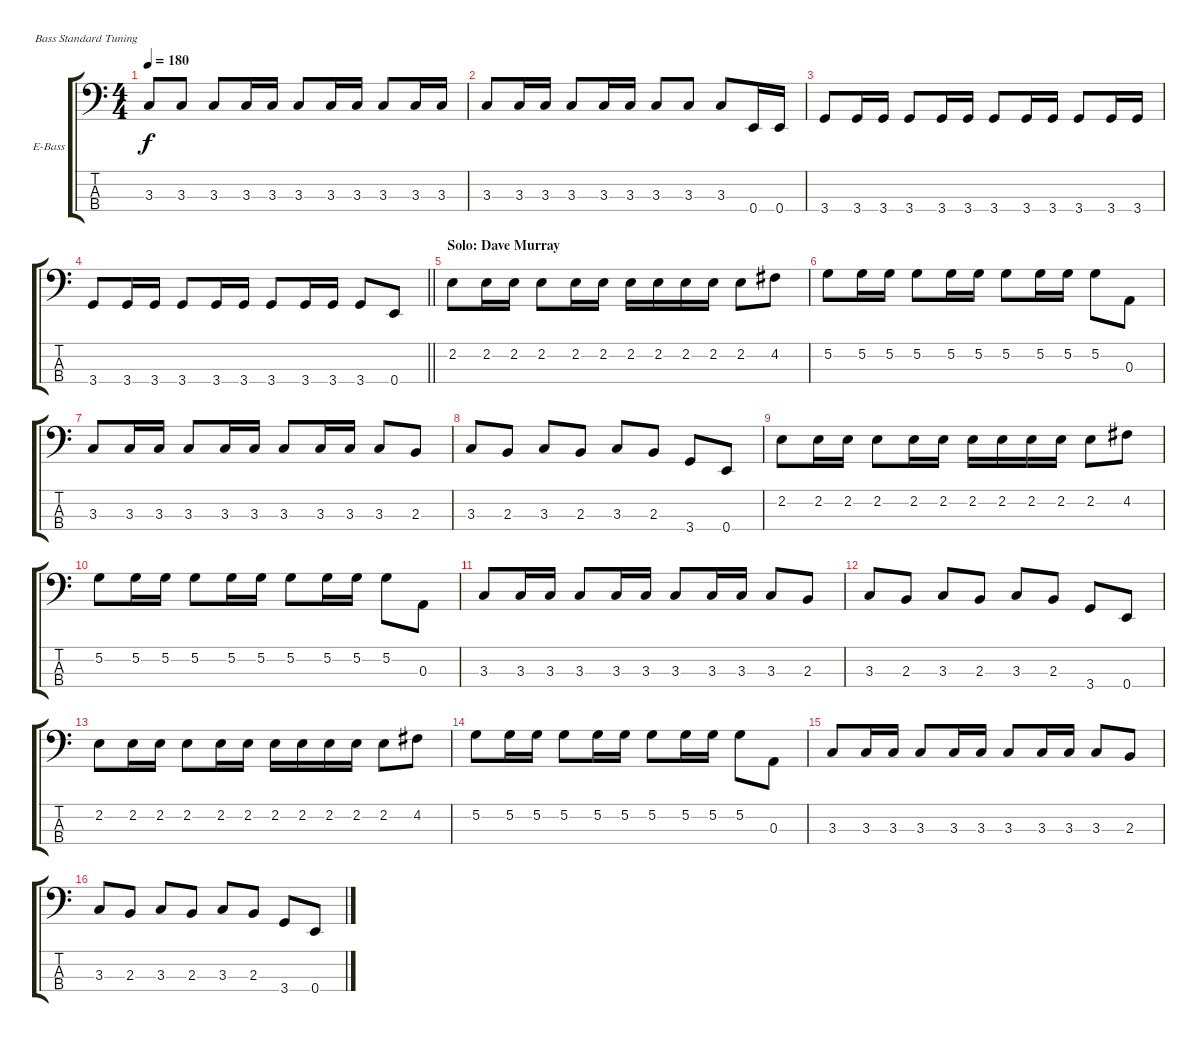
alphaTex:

\bracketExtendMode groupsimilarinstruments
\firstSystemTrackNameOrientation horizontal
\otherSystemsTrackNameOrientation horizontal
\track ("Steve Harris" "E-Bass") {instrument electricbassfinger}
\staff {score tabs}
\tuning (G2 D2 A1 E1)
\ts (4 4)
\tempo 180
\clef f4
\ks c
3.3.8{dy f} 3.3.8 3.3.8 3.3.16 3.3.16 3.3.8 3.3.16 3.3.16 3.3.8 3.3.16 3.3.16 |
3.3.8 3.3.16 3.3.16 3.3.8 3.3.16 3.3.16 3.3.8 3.3.8 3.3.8 0.4.16 0.4.16 |
3.4.8 3.4.16 3.4.16 3.4.8 3.4.16 3.4.16 3.4.8 3.4.16 3.4.16 3.4.8 3.4.16 3.4.16 |
\barLineRight lightlight
3.4.8 3.4.16 3.4.16 3.4.8 3.4.16 3.4.16 3.4.8 3.4.16 3.4.16 3.4.8 0.4.8 |
\section ("" "Solo: Dave Murray")
2.2.8 2.2.16 2.2.16 2.2.8 2.2.16 2.2.16 2.2.16 2.2.16 2.2.16 2.2.16 2.2.8 4.2.8 |
5.2.8 5.2.16 5.2.16 5.2.8 5.2.16 5.2.16 5.2.8 5.2.16 5.2.16 5.2.8 0.3.8 |
3.3.8 3.3.16 3.3.16 3.3.8 3.3.16 3.3.16 3.3.8 3.3.16 3.3.16 3.3.8 2.3.8 |
3.3.8 2.3.8 3.3.8 2.3.8 3.3.8 2.3.8 3.4.8 0.4.8 |
2.2.8 2.2.16 2.2.16 2.2.8 2.2.16 2.2.16 2.2.16 2.2.16 2.2.16 2.2.16 2.2.8 4.2.8 |
5.2.8 5.2.16 5.2.16 5.2.8 5.2.16 5.2.16 5.2.8 5.2.16 5.2.16 5.2.8 0.3.8 |
3.3.8 3.3.16 3.3.16 3.3.8 3.3.16 3.3.16 3.3.8 3.3.16 3.3.16 3.3.8 2.3.8 |
3.3.8 2.3.8 3.3.8 2.3.8 3.3.8 2.3.8 3.4.8 0.4.8 |
2.2.8 2.2.16 2.2.16 2.2.8 2.2.16 2.2.16 2.2.16 2.2.16 2.2.16 2.2.16 2.2.8 4.2.8 |
5.2.8 5.2.16 5.2.16 5.2.8 5.2.16 5.2.16 5.2.8 5.2.16 5.2.16 5.2.8 0.3.8 |
3.3.8 3.3.16 3.3.16 3.3.8 3.3.16 3.3.16 3.3.8 3.3.16 3.3.16 3.3.8 2.3.8 |
3.3.8 2.3.8 3.3.8 2.3.8 3.3.8 2.3.8 3.4.8 0.4.8
